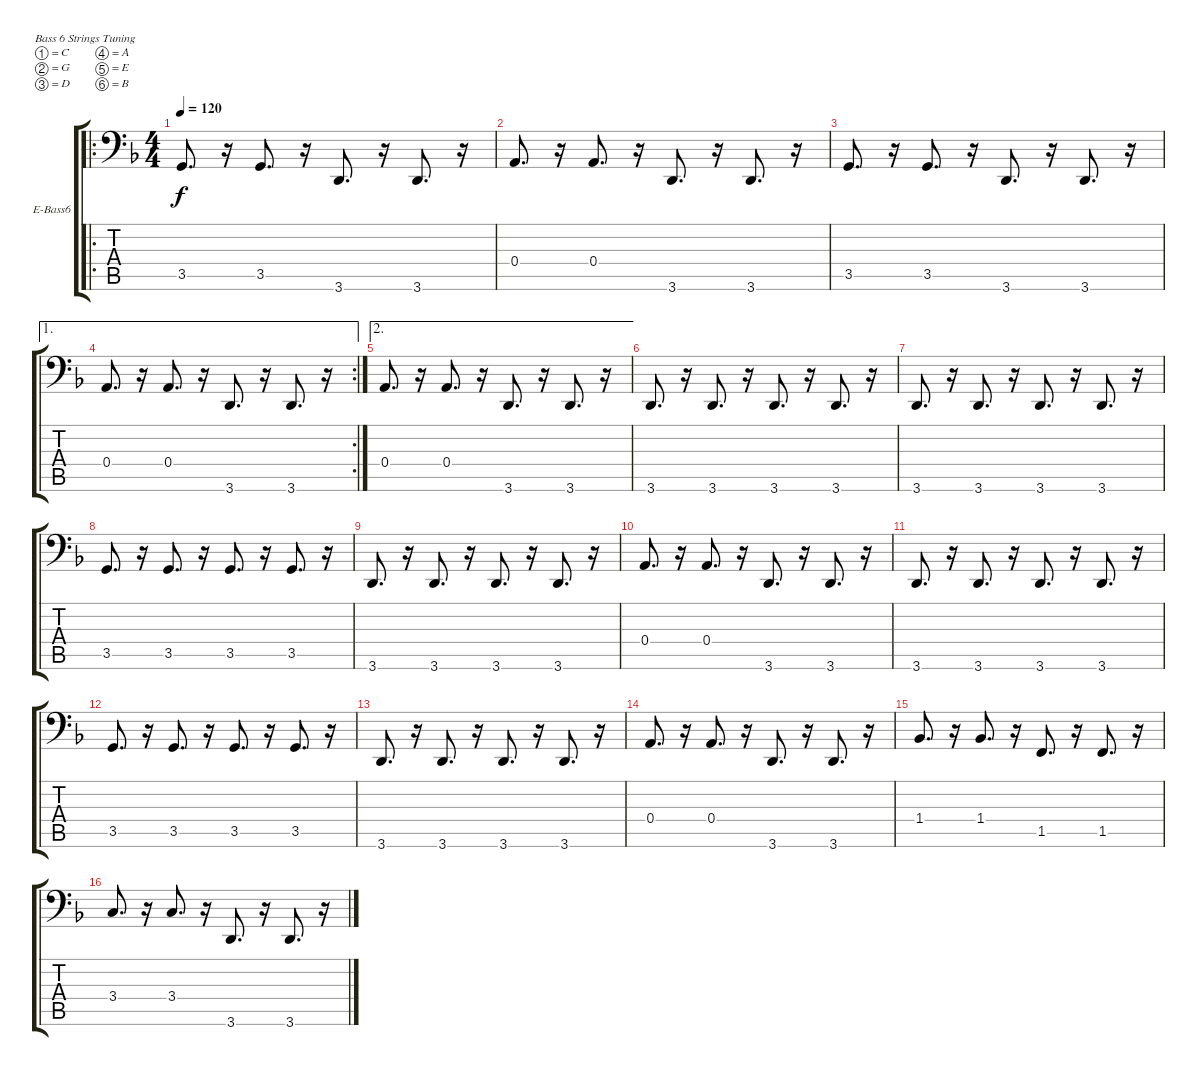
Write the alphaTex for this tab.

\defaultSystemsLayout 4
\bracketExtendMode groupsimilarinstruments
\firstSystemTrackNameOrientation horizontal
\otherSystemsTrackNameOrientation horizontal
\track ("Electric Bass" "E-Bass6") {instrument electricbassfinger}
\staff {score tabs}
\tuning (C3 G2 D2 A1 E1 B0)
\ro
\ts (4 4)
\tempo 120
\clef f4
\scale
0.512
\ks f
3.5.8{d dy f instrument electricbassfinger} r.16 3.5.8{d} r.16 3.6.8{d} r.16 3.6.8{d} r.16 |
\scale
0.244 0.4.8{d} r.16 0.4.8{d} r.16 3.6.8{d} r.16 3.6.8{d} r.16 |
\scale
0.244 3.5.8{d} r.16 3.5.8{d} r.16 3.6.8{d} r.16 3.6.8{d} r.16 |
\ae 1
\rc 2
\scale
0.354497 0.4.8{d} r.16 0.4.8{d} r.16 3.6.8{d} r.16 3.6.8{d} r.16 |
\ae 2
\scale
0.322751 0.4.8{d} r.16 0.4.8{d} r.16 3.6.8{d} r.16 3.6.8{d} r.16 |
\scale
0.322751 3.6.8{d} r.16 3.6.8{d} r.16 3.6.8{d} r.16 3.6.8{d} r.16 |
\scale
0.333333 3.6.8{d} r.16 3.6.8{d} r.16 3.6.8{d} r.16 3.6.8{d} r.16 |
\scale
0.333333 3.5.8{d} r.16 3.5.8{d} r.16 3.5.8{d} r.16 3.5.8{d} r.16 |
\scale
0.333333 3.6.8{d} r.16 3.6.8{d} r.16 3.6.8{d} r.16 3.6.8{d} r.16 |
\scale
0.333333 0.4.8{d} r.16 0.4.8{d} r.16 3.6.8{d} r.16 3.6.8{d} r.16 |
\scale
0.333333 3.6.8{d} r.16 3.6.8{d} r.16 3.6.8{d} r.16 3.6.8{d} r.16 |
\scale
0.333333 3.5.8{d} r.16 3.5.8{d} r.16 3.5.8{d} r.16 3.5.8{d} r.16 |
3.6.8{d} r.16 3.6.8{d} r.16 3.6.8{d} r.16 3.6.8{d} r.16 |
0.4.8{d} r.16 0.4.8{d} r.16 3.6.8{d} r.16 3.6.8{d} r.16 |
1.4.8{d} r.16 1.4.8{d} r.16 1.5.8{d} r.16 1.5.8{d} r.16 |
3.4.8{d} r.16 3.4.8{d} r.16 3.6.8{d} r.16 3.6.8{d} r.16
